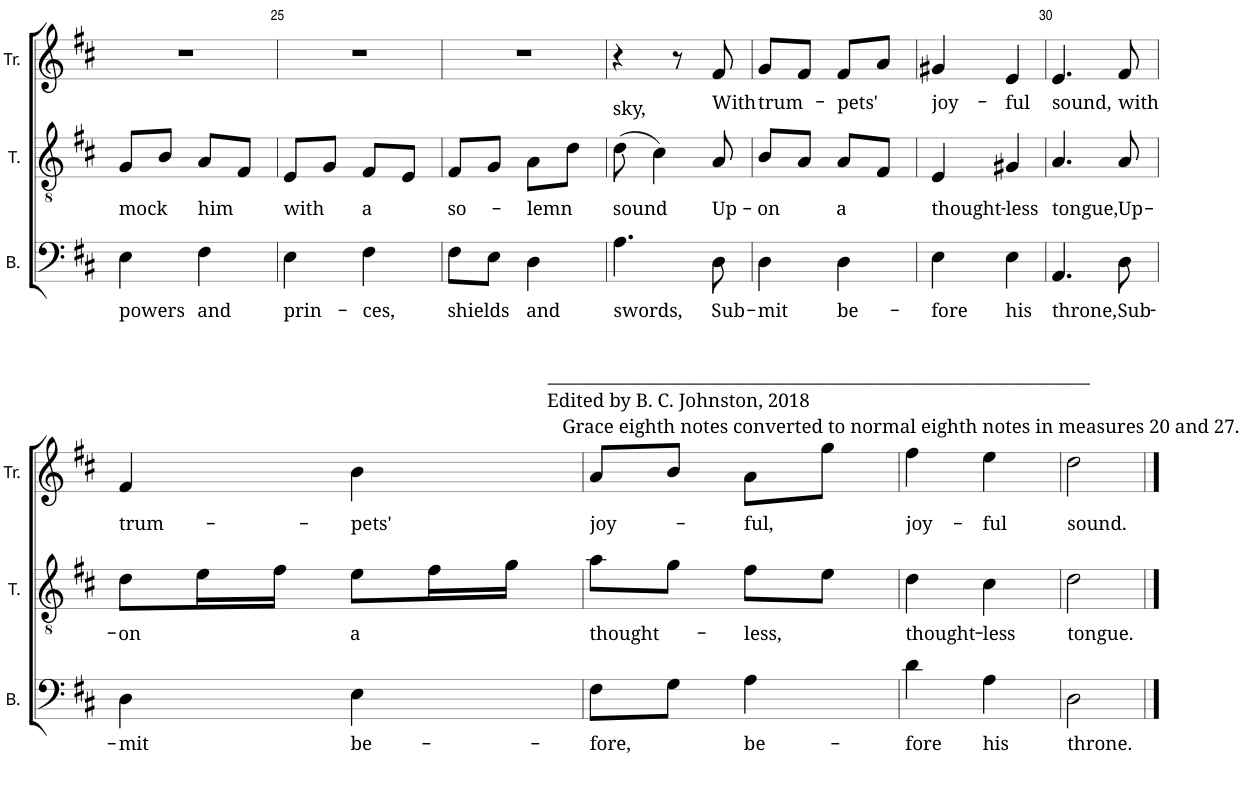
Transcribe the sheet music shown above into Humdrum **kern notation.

**kern	**text	**kern	**text	**kern	**text
*part3	*part3	*part2	*part2	*part1	*part1
*staff3	*staff3	*staff2	*staff2	*staff1	*staff1
*I"B.	*	*I"T.	*	*I"Tr.	*
*I'B.	*	*I'T.	*	*I'Tr.	*
!!LO:PB:g=z
*clefF4	*	*clefGv2	*	*clefG2	*
*k[f#c#]	*	*k[f#c#]	*	*k[f#c#]	*
*M2/4	*	*M2/4	*	*M2/4	*
=24	=24	=24	=24	=24	=24
!	!LO:LY:b	!	!LO:LY:b	!	!
4E\	powers	8G/L	mock	2r	.
.	.	8B/J	.	.	.
!	!LO:LY:b	!	!LO:LY:b	!	!
4F#\	and	8A/L	him	.	.
.	.	8F#/J	.	.	.
=25	=25	=25	=25	=25	=25
!	!LO:LY:b	!	!LO:LY:b	!	!
4E\	prin-	8E/L	with	2r	.
.	.	8G/J	.	.	.
!	!LO:LY:b	!	!LO:LY:b	!	!
4F#\	-ces,	8F#/L	a	.	.
.	.	8E/J	.	.	.
=26	=26	=26	=26	=26	=26
!	!LO:LY:b	!	!LO:LY:b	!	!
8F#\L	shields	8F#/L	so-	2r	.
8E\J	.	8G/J	.	.	.
!	!LO:LY:b	!	!LO:LY:b	!	!
4D\	and	8A\L	-lemn	.	.
.	.	8d\J	.	.	.
=27	=27	=27	=27	=27	=27
!	!	!	!	!LO:TX:b:t=sky,	!
!LO:TX:b:t=_______________________________________________________________	!	!	!	!	!
!LO:TX:b:t=Edited by B. C. Johnston, 2018	!	!	!	!	!
!LO:TX:b:t=Grace eighth notes converted to normal eighth notes in measures 20 and 27.	!	!	!	!	!
!	!LO:LY:b	!	!LO:LY:b	!	!
4.A\	swords,	(8d\	sound	4r	.
.	.	4c#\)	.	.	.
.	.	.	.	8r	.
!	!LO:LY:b	!	!LO:LY:b	!	!LO:LY:b
8D\	Sub-	8A/	Up-	8f#/	With
=28	=28	=28	=28	=28	=28
!	!LO:LY:b	!	!LO:LY:b	!	!LO:LY:b
4D\	-mit	8B/L	-on	8g/L	trum-
.	.	8A/J	.	8f#/J	.
!	!LO:LY:b	!	!LO:LY:b	!	!LO:LY:b
4D\	be-	8A/L	a	8f#/L	-pets'
.	.	8F#/J	.	8a/J	.
=29	=29	=29	=29	=29	=29
!	!LO:LY:b	!	!LO:LY:b	!	!LO:LY:b
4E\	-fore	4E/	thought-	4g#X/	joy-
!	!LO:LY:b	!	!LO:LY:b	!	!LO:LY:b
4E\	his	4G#X/	-less	4e/	-ful
=30	=30	=30	=30	=30	=30
!	!LO:LY:b	!	!LO:LY:b	!	!LO:LY:b
4.AA/	throne,	4.A/	tongue,	4.e/	sound,
!	!LO:LY:b	!	!LO:LY:b	!	!LO:LY:b
8D\	Sub-	8A/	Up-	8f#/	with
!!LO:LB:g=z
=31	=31	=31	=31	=31	=31
!	!LO:LY:b	!	!LO:LY:b	!	!LO:LY:b
4D\	-mit	8d\L	-on	4f#/	trum-
.	.	16e\L	.	.	.
.	.	16f#\JJ	.	.	.
!	!LO:LY:b	!	!LO:LY:b	!	!LO:LY:b
4E\	be-	8e\L	a	4b\	-pets'
.	.	16f#\L	.	.	.
.	.	16g\JJ	.	.	.
=32	=32	=32	=32	=32	=32
!	!LO:LY:b	!	!LO:LY:b	!	!LO:LY:b
8F#\L	-fore,	8a\L	thought-	8a/L	joy-
8G\J	.	8g\J	.	8b/J	.
!	!LO:LY:b	!	!LO:LY:b	!	!LO:LY:b
4A\	be-	8f#\L	-less,	8a\L	-ful,
.	.	8e\J	.	8gg\J	.
=33	=33	=33	=33	=33	=33
!	!LO:LY:b	!	!LO:LY:b	!	!LO:LY:b
4d\	-fore	4d\	thought-	4ff#\	joy-
!	!LO:LY:b	!	!LO:LY:b	!	!LO:LY:b
4A\	his	4c#\	-less	4ee\	-ful
=34	=34	=34	=34	=34	=34
!	!LO:LY:b	!	!LO:LY:b	!	!LO:LY:b
2D\	throne.	2d\	tongue.	2dd\	sound.
==	==	==	==	==	==
*-	*-	*-	*-	*-	*-
